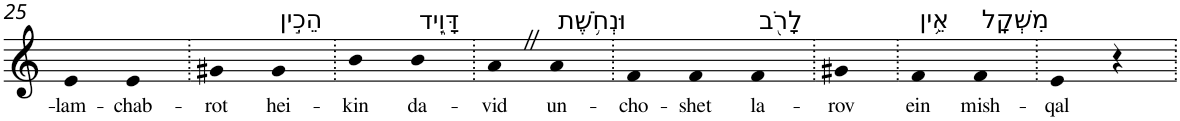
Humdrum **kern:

**kern	**text
*part1	*part1
*staff1	*staff1
*I"Piano	*
*I'Pno	*
!!LO:PB:g=z
*clefG2	*
*k[]	*
=25	=25
!	!LO:LY:b
4e	-lam-
!	!LO:LY:b
4e	-chab-
=26.	=26.
!	!LO:LY:b
4g#X	-rot
!LO:TX:a:t=הֵכִ֣ין	!
!	!LO:LY:b
4g#	hei-
=27.	=27.
!	!LO:LY:b
4b	-kin
!LO:TX:a:t=דָּוִ֑יד	!
!	!LO:LY:b
4b	da-
=28.	=28.
!	!LO:LY:b
4aZ	-vid
!LO:TX:a:t=וּנְחֹ֥שֶׁת	!
!	!LO:LY:b
4a	un-
=29.	=29.
!	!LO:LY:b
4f	-cho-
!	!LO:LY:b
4f	-shet
!LO:TX:a:t=לָרֹ֖ב	!
!	!LO:LY:b
4f	la-
=30.	=30.
!	!LO:LY:b
4g#X	-rov
=31.	=31.
!LO:TX:a:t=אֵ֥ין	!
!	!LO:LY:b
4f	ein
!LO:TX:a:t=מִשְׁקָֽל	!
!	!LO:LY:b
4f	mish-
=32.	=32.
!	!LO:LY:b
4e	-qal
4r	.
=.	=.
*-	*-
